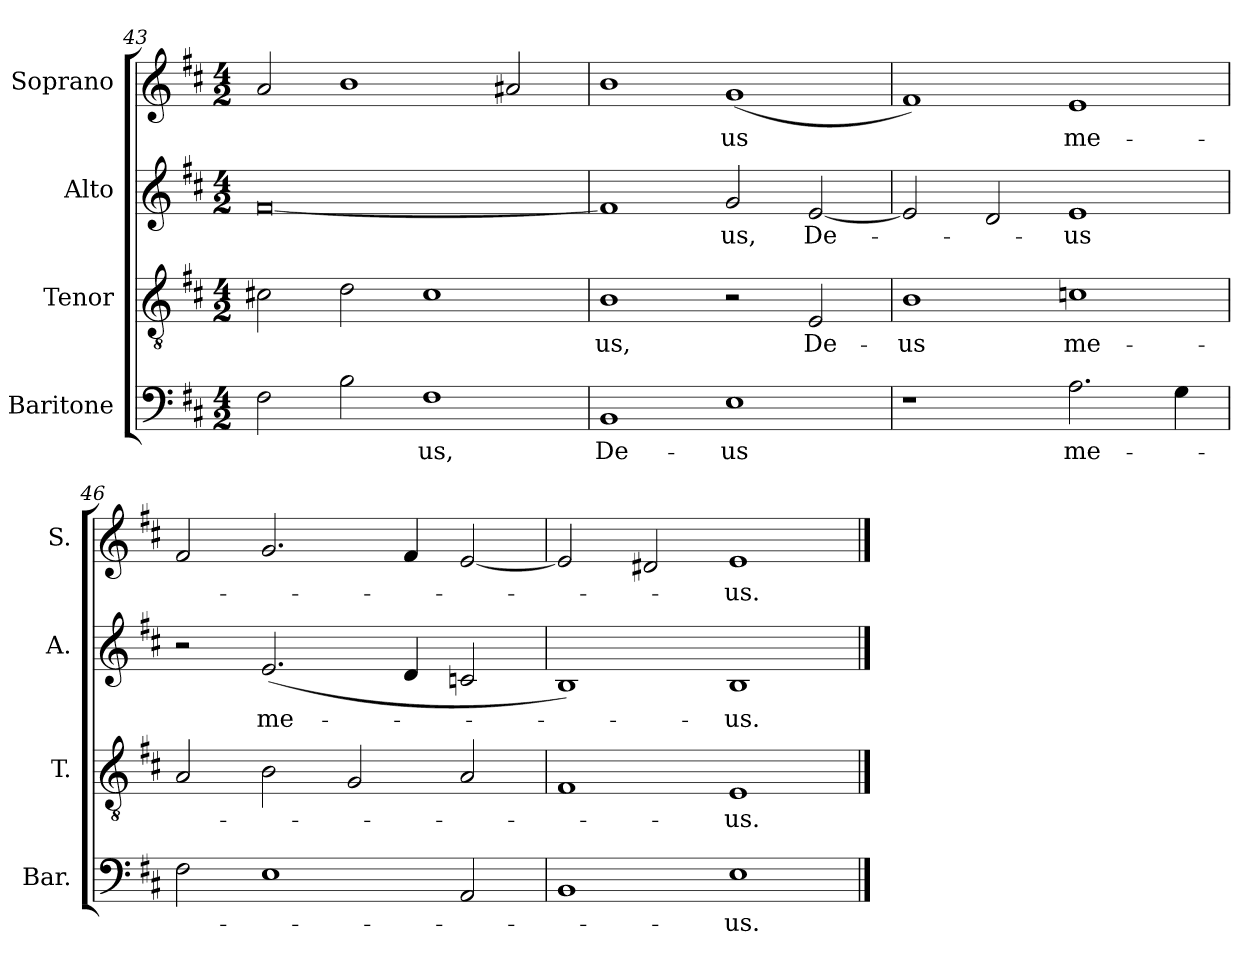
**kern	**text	**kern	**text	**kern	**text	**kern	**text
*part4	*part4	*part3	*part3	*part2	*part2	*part1	*part1
*staff4	*staff4	*staff3	*staff3	*staff2	*staff2	*staff1	*staff1
*I"Baritone	*	*I"Tenor	*	*I"Alto	*	*I"Soprano	*
*I'Bar.	*	*I'T.	*	*I'A.	*	*I'S.	*
*clefF4	*	*clefGv2	*	*clefG2	*	*clefG2	*
*	*	*ITrd7c12	*	*	*	*	*
*k[f#c#]	*	*k[f#c#]	*	*k[f#c#]	*	*k[f#c#]	*
*D:	*	*D:	*	*D:	*	*D:	*
*M4/2	*	*M4/2	*	*M4/2	*	*M4/2	*
=43	=43	=43	=43	=43	=43	=43	=43
2F#i\	.	2C#Xi\	.	[0f#i	.	2ai/	.
2Bi\	.	2Di\	.	.	.	1bi	.
!	!LO:LY:b:color=#000000	!	!	!	!	!	!
1F#i	-us,	1C#i	.	.	.	.	.
.	.	.	.	.	.	2a#Xi/	.
=44	=44	=44	=44	=44	=44	=44	=44
!	!LO:LY:b:color=#000000	!	!	!	!	!	!
!	!	!	!LO:LY:b:color=#000000	!	!	!	!
1BBi	De-	1BBi	-us,	1f#i]	.	1bi	.
!	!LO:LY:b:color=#000000	!	!	!	!	!	!
!	!	!	!	!	!LO:LY:b:color=#000000	!	!
!	!	!	!	!	!	!	!LO:LY:b:color=#000000
1Ei	-us	2r	.	2gi/	-us,	(1gi	-us
!	!	!	!LO:LY:b:color=#000000	!	!	!	!
!	!	!	!	!	!LO:LY:b:color=#000000	!	!
.	.	2EEi/	De-	[2ei/	De-	.	.
=45	=45	=45	=45	=45	=45	=45	=45
!	!	!	!LO:LY:b:color=#000000	!	!	!	!
1r	.	1BBi	-us	2ei/]	.	1f#i)	.
.	.	.	.	2di/	.	.	.
!	!LO:LY:b:color=#000000	!	!	!	!	!	!
!	!	!	!LO:LY:b:color=#000000	!	!	!	!
!	!	!	!	!	!LO:LY:b:color=#000000	!	!
!	!	!	!	!	!	!	!LO:LY:b:color=#000000
2.Ai\	me-	1Cni	me-	1ei	-us	1ei	me-
4Gi\	.	.	.	.	.	.	.
=46	=46	=46	=46	=46	=46	=46	=46
2F#i\	.	2AAi/	.	2r	.	2f#i/	.
!	!	!	!	!	!LO:LY:b:color=#000000	!	!
1Ei	.	2BBi\	.	(2.ei/	me-	2.gi/	.
.	.	2GGi/	.	.	.	.	.
.	.	.	.	4di/	.	4f#i/	.
2AAi/	.	2AAi/	.	2cni/	.	[2ei/	.
=47	=47	=47	=47	=47	=47	=47	=47
1BBi	.	1FF#i	.	1Bi)	.	2ei/]	.
.	.	.	.	.	.	2d#Xi/	.
!	!LO:LY:b:color=#000000	!	!	!	!	!	!
!	!	!	!LO:LY:b:color=#000000	!	!	!	!
!	!	!	!	!	!LO:LY:b:color=#000000	!	!
!	!	!	!	!	!	!	!LO:LY:b:color=#000000
1Ei	-us.	1EEi	-us.	1Bi	-us.	1ei	-us.
==	==	==	==	==	==	==	==
*-	*-	*-	*-	*-	*-	*-	*-
